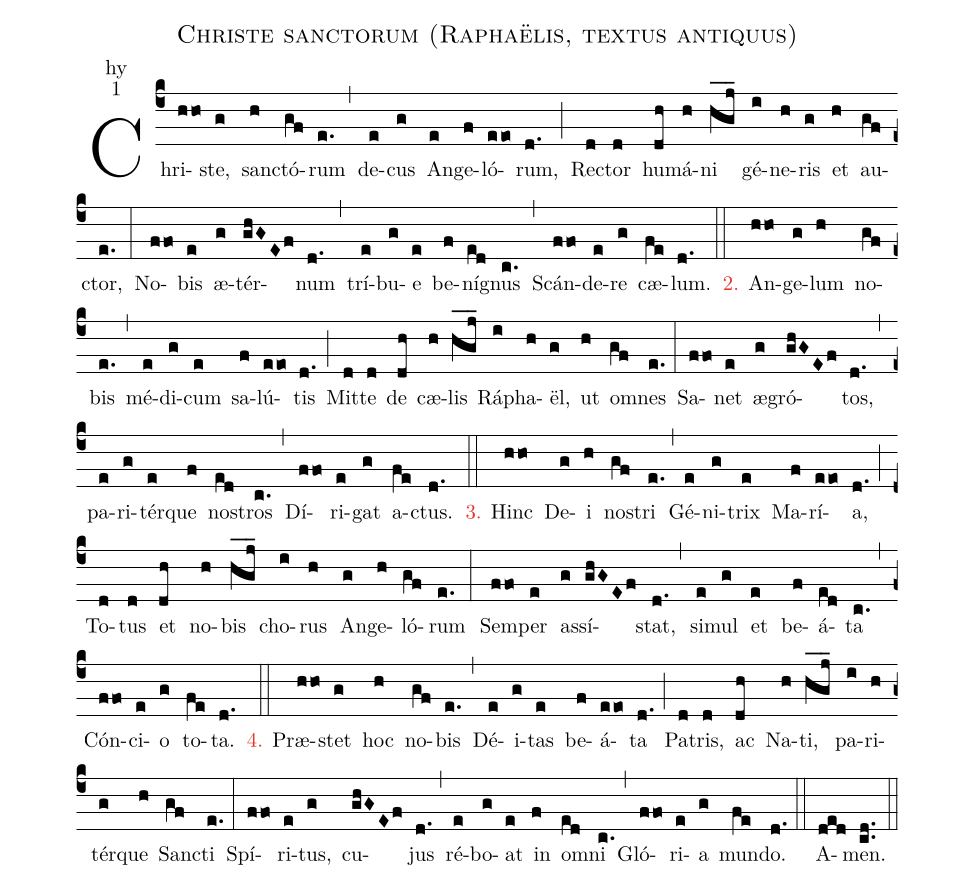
name:Christe sanctorum (Raphaëlis, textus antiquus);
office-part:hy;
mode:1;
%%
(c4) Chri(hho)ste,(g) san(h)ctó(gf)rum(e.) (,) de(e)cus(g) An(e)ge(f)ló(eeo)rum,(d.) (;)
Re(d)ctor(d) hu(dh)má(h)ni(hgj___) gé(i)ne(h)ris(g) et(h) au(gf)ctor,(e.) (:)
No(ffo)bis(e) æ(g)tér(ghGEf)num(d.) (,) trí(e)bu(g)e(e) be(f)ní(ed)gnus(c.) (,)
Scán(ffo)de(e)re(g) cæ(fe)lum.(d.) (::)

<c>2.</c> An(hho)ge(g)lum(h) no(gf)bis(e.) (,) mé(e)di(g)cum(e) sa(f)lú(eeo)tis(d.) (;)
Mit(d)te(d) de(dh) cæ(h)lis(hgj___) Rá(i)pha(h)ël,(g) ut(h) om(gf)nes(e.) (:)
Sa(ffo)net(e) æ(g)gró(ghGEf)tos,(d.) (,) pa(e)ri(g)tér(e)que(f) no(ed)stros(c.) (,)
Dí(ffo)ri(e)gat(g) a(fe)ctus.(d.) (::)

<c>3.</c> Hinc(hho) De(g)i(h) no(gf)stri(e.) (,) Gé(e)ni(g)trix(e) Ma(f)rí(eeo)a,(d.) (;)
To(d)tus(d) et(dh) no(h)bis(hgj___) cho(i)rus(h) An(g)ge(h)ló(gf)rum(e.) (:)
Sem(ffo)per(e) as(g)sí(ghGEf)stat,(d.) (,) si(e)mul(g) et(e) be(f)á(ed)ta(c.) (,)
Cón(ffo)ci(e)o(g) to(fe)ta.(d.) (::)

<c>4.</c> Præ(hho)stet(g) hoc(h) no(gf)bis(e.) (,) Dé(e)i(g)tas(e) be(f)á(eeo)ta(d.) (;)
Pa(d)tris,(d) ac(dh) Na(h)ti,(hgj___) pa(i)ri(h)tér(g)que(h) San(gf)cti(e.) (:)
Spí(ffo)ri(e)tus,(g) cu(ghGEf)jus(d.) (,) ré(e)bo(g)at(e) in(f) om(ed)ni(c.) (,)
Gló(ffo)ri(e)a(g) mun(fe)do.(d.) (::)
A(ded)men.(cd..) (::)
